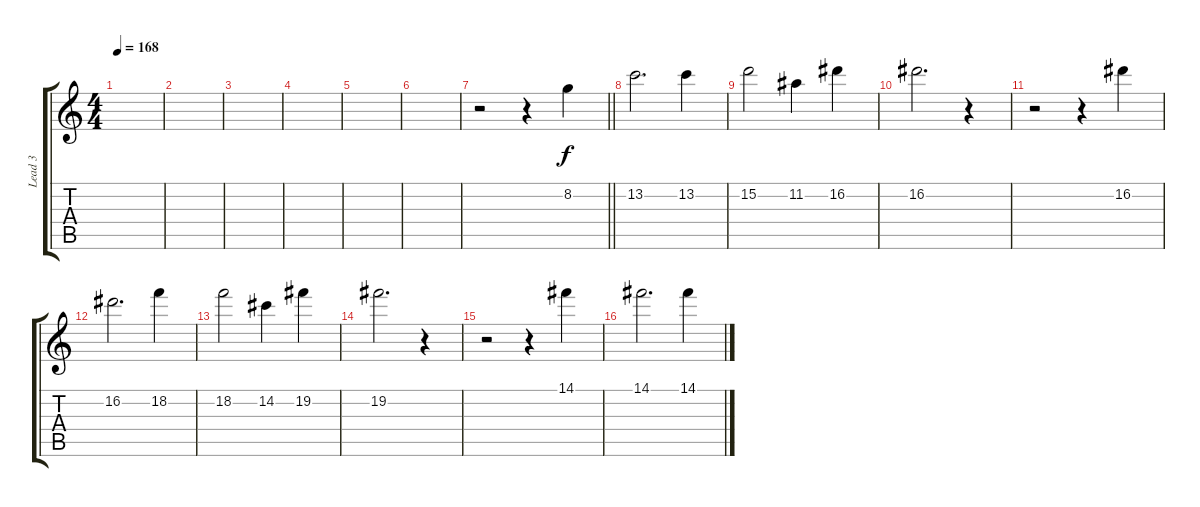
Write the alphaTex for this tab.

\track ("Lead 3" "Lead 3") {instrument overdrivenguitar}
\staff {score tabs}
\tuning (E4 B3 G3 D3 A2 E2) {hide}
\ts (4 4)
\tempo 168
\clef g2
\ks c
|
|
|
|
|
|
\barLineRight lightlight
r.2 r.4 8.2.4 |
13.2.2{d} 13.2.4 |
15.2.2 11.2.4 16.2.4 |
16.2.2{d} r.4 |
r.2 r.4 16.2.4 |
16.2.2{d} 18.2.4 |
18.2.2 14.2.4 19.2.4 |
19.2.2{d} r.4 |
r.2 r.4 14.1.4 |
14.1.2{d} 14.1.4
